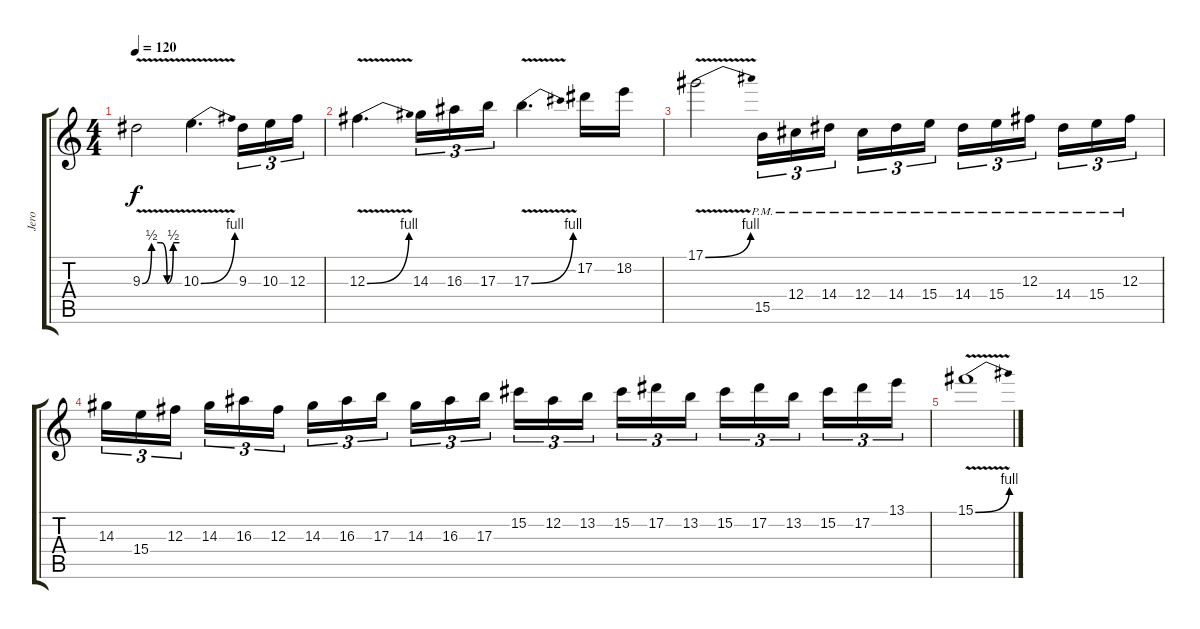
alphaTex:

\track ("Jero" "Jero") {instrument overdrivenguitar}
\staff {score tabs}
\tuning (Eb4 Bb3 Gb3 Db3 Ab2 Eb2) {hide}
\ts (4 4)
\tempo 120
\clef g2
\ks c
9.3{be (custom 0 0 15 2 30 2 40 0 50 2 60 2) v}.2{dy f} 10.3{be (bend 0 0 60 4) v}.4{d} 9.3.16{tu (3 2)} 10.3.16{tu (3 2)} 12.3.16{tu (3 2)} |
12.3{be (bend 0 0 60 4) v}.4{d} 14.3.16{tu (3 2)} 16.3.16{tu (3 2)} 17.3.16{tu (3 2)} 17.3{be (bend 0 0 60 4) v}.4{d} 17.2.16 18.2.16 |
17.1{be (bend 0 0 60 4) v}.2 15.5{pm}.16{tu (3 2)} 12.4{pm}.16{tu (3 2)} 14.4{pm}.16{tu (3 2) beam splitsecondary} 12.4{pm}.16{tu (3 2)} 14.4{pm}.16{tu (3 2)} 15.4{pm}.16{tu (3 2)} 14.4{pm}.16{tu (3 2)} 15.4{pm}.16{tu (3 2)} 12.3{pm}.16{tu (3 2) beam splitsecondary} 14.4{pm}.16{tu (3 2)} 15.4{pm}.16{tu (3 2)} 12.3{pm}.16{tu (3 2)} |
14.3.16{tu (3 2)} 15.4.16{tu (3 2)} 12.3.16{tu (3 2) beam splitsecondary} 14.3.16{tu (3 2)} 16.3.16{tu (3 2)} 12.3.16{tu (3 2)} 14.3.16{tu (3 2)} 16.3.16{tu (3 2)} 17.3.16{tu (3 2) beam splitsecondary} 14.3.16{tu (3 2)} 16.3.16{tu (3 2)} 17.3.16{tu (3 2)} 15.2.16{tu (3 2)} 12.2.16{tu (3 2)} 13.2.16{tu (3 2) beam splitsecondary} 15.2.16{tu (3 2)} 17.2.16{tu (3 2)} 13.2.16{tu (3 2)} 15.2.16{tu (3 2)} 17.2.16{tu (3 2)} 13.2.16{tu (3 2) beam splitsecondary} 15.2.16{tu (3 2)} 17.2.16{tu (3 2)} 13.1.16{tu (3 2)} |
15.1{be (bend 0 0 60 4) v}.1
